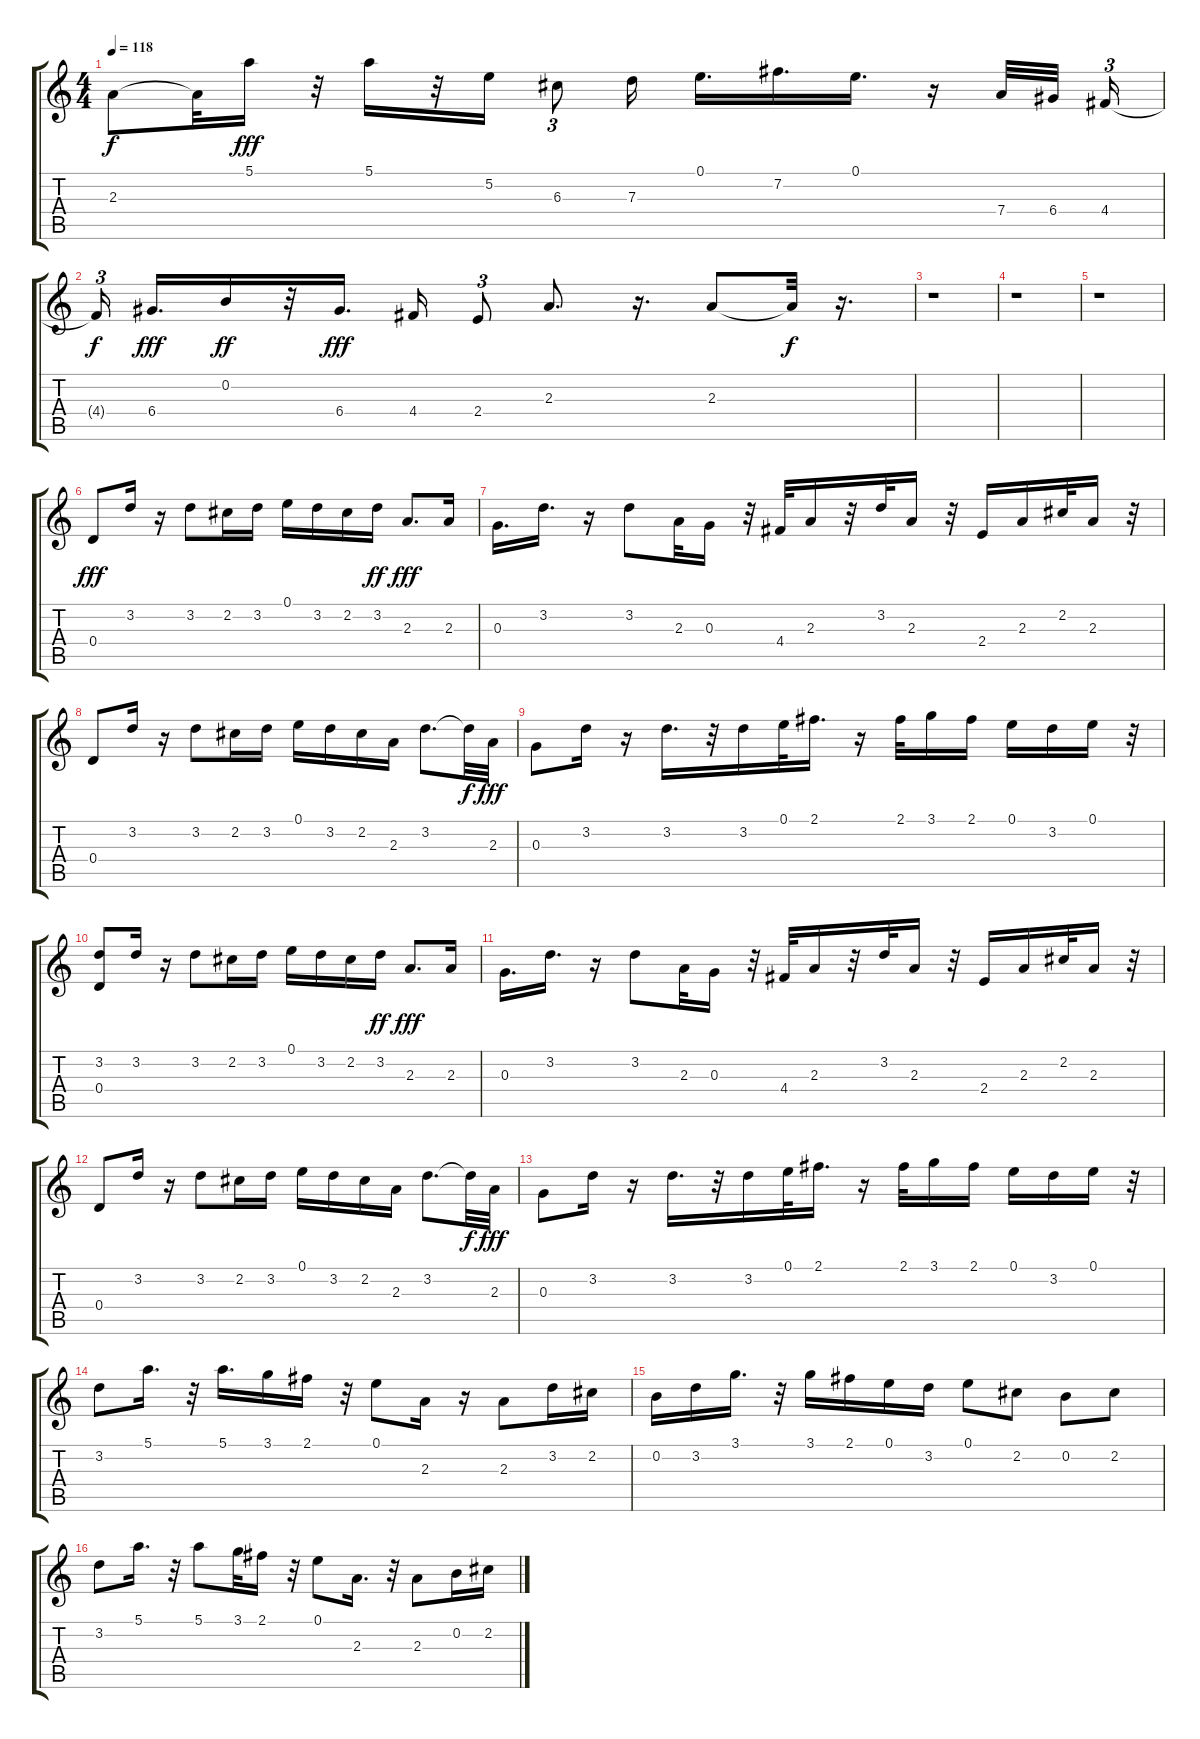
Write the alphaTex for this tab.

\track "" {instrument fiddle}
\staff {score tabs}
\tuning (E5 B4 G4 D4 A3 E3) {hide}
\ts (4 4)
\tempo 118
\clef g2
\ks c
2.3{t}.8{dy f} 2.3{t}.32 5.1.16{dy fff} r.32 5.1.16 r.32 5.2.16 6.3.8{tu (3 2)} 7.3.16 0.1.16{d} 7.2.16{d} 0.1.16{d} r.16 7.4.32 6.4.32{beam splitsecondary} 4.4.16{tu (3 2)} |
4.4{t}.16{tu (3 2) dy f beam splitsecondary} 6.4.16{d dy fff} 0.2.16{dy ff} r.32 6.4.16{d dy fff} 4.4.16 2.4.8{tu (3 2)} 2.3.8{d} r.16{d} 2.3.8 2.3{t}.32{dy f} r.16{d} |
r.1 |
r.1 |
r.1 |
0.4.8{dy fff volume 8 balance 4 instrument fiddle} 3.2.16 r.16 3.2.8 2.2.16 3.2.16 0.1.16 3.2.16 2.2.16 3.2.16{dy ff} 2.3.8{d dy fff} 2.3.16 |
0.3.16{d} 3.2.16{d} r.16 3.2.8 2.3.32 0.3.16 r.32 4.4.32 2.3.16 r.32 3.2.32 2.3.16 r.32 2.4.16 2.3.16 2.2.32 2.3.16 r.32 |
0.4.8 3.2.16 r.16 3.2.8 2.2.16 3.2.16 0.1.16 3.2.16 2.2.16 2.3.16 3.2.8{d} 3.2{t}.32{dy f} 2.3.32{dy fff} |
0.3.8 3.2.16 r.16 3.2.16{d} r.32 3.2.16 0.1.32 2.1.16{d} r.16 2.1.32 3.1.16 2.1.16 0.1.16 3.2.16 0.1.16 r.32 |
(3.2 0.4).8 3.2.16 r.16 3.2.8 2.2.16 3.2.16 0.1.16 3.2.16 2.2.16 3.2.16{dy ff} 2.3.8{d dy fff} 2.3.16 |
0.3.16{d} 3.2.16{d} r.16 3.2.8 2.3.32 0.3.16 r.32 4.4.32 2.3.16 r.32 3.2.32 2.3.16 r.32 2.4.16 2.3.16 2.2.32 2.3.16 r.32 |
0.4.8 3.2.16 r.16 3.2.8 2.2.16 3.2.16 0.1.16 3.2.16 2.2.16 2.3.16 3.2.8{d} 3.2{t}.32{dy f} 2.3.32{dy fff} |
0.3.8 3.2.16 r.16 3.2.16{d} r.32 3.2.16 0.1.32 2.1.16{d} r.16 2.1.32 3.1.16 2.1.16 0.1.16 3.2.16 0.1.16 r.32 |
3.2.8 5.1.16{d} r.32 5.1.16{d} 3.1.16 2.1.16 r.32 0.1.8 2.3.16 r.16 2.3.8 3.2.16 2.2.16 |
0.2.16 3.2.16 3.1.16{d} r.32 3.1.16 2.1.16 0.1.16 3.2.16 0.1.8 2.2.8 0.2.8 2.2.8 |
3.2.8 5.1.16{d} r.32 5.1.8 3.1.32 2.1.16 r.32 0.1.8 2.3.16{d} r.32 2.3.8 0.2.16 2.2.16
